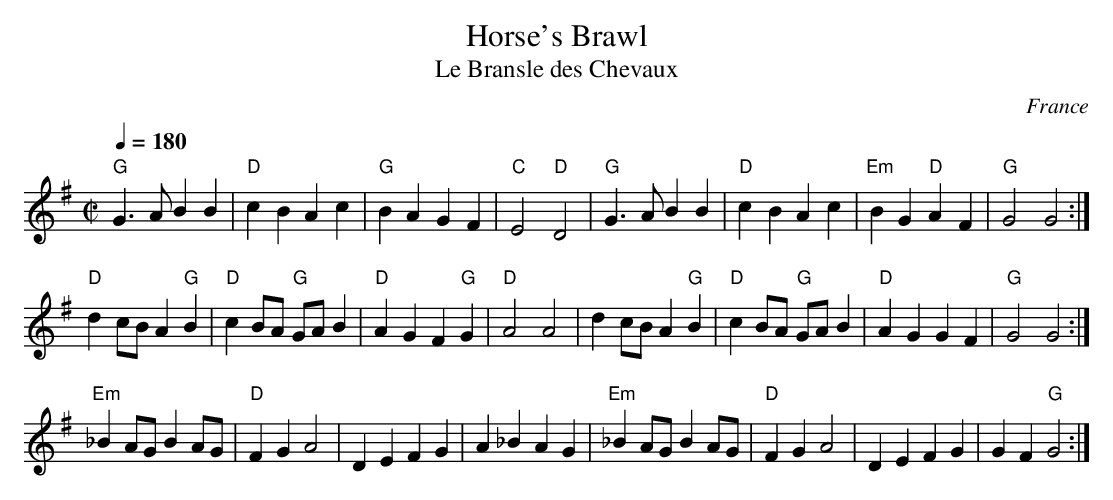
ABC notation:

X:1
T:Horse's Brawl
T:Le Bransle des Chevaux
O:France
M:C|
L:1/4
Q:1/4=180
K:G
"G" G>A B B | "D" c B A c | "G" B A G F | "C" E2 "D" D2 |\
"G" G>A B B | "D" c B A c | "Em" B G "D" A F | "G" G2 G2 :|
"D" d c/B/ A "G" B | "D" c B/A/ "G" G/A/ B | "D" A G F "G" G | "D" A2 A2 |\
       d c/B/ A "G" B | "D" c B/A/ "G" G/A/ B | "D" A G G F | "G" G2 G2 :|
"Em" _B A/G/ B A/G/ | "D" F G A2 | D E F G | A _B A G |\
   "Em" _B A/G/ B A/G/ | "D" F G A2 | D E F G | G F "G" G2 :|
